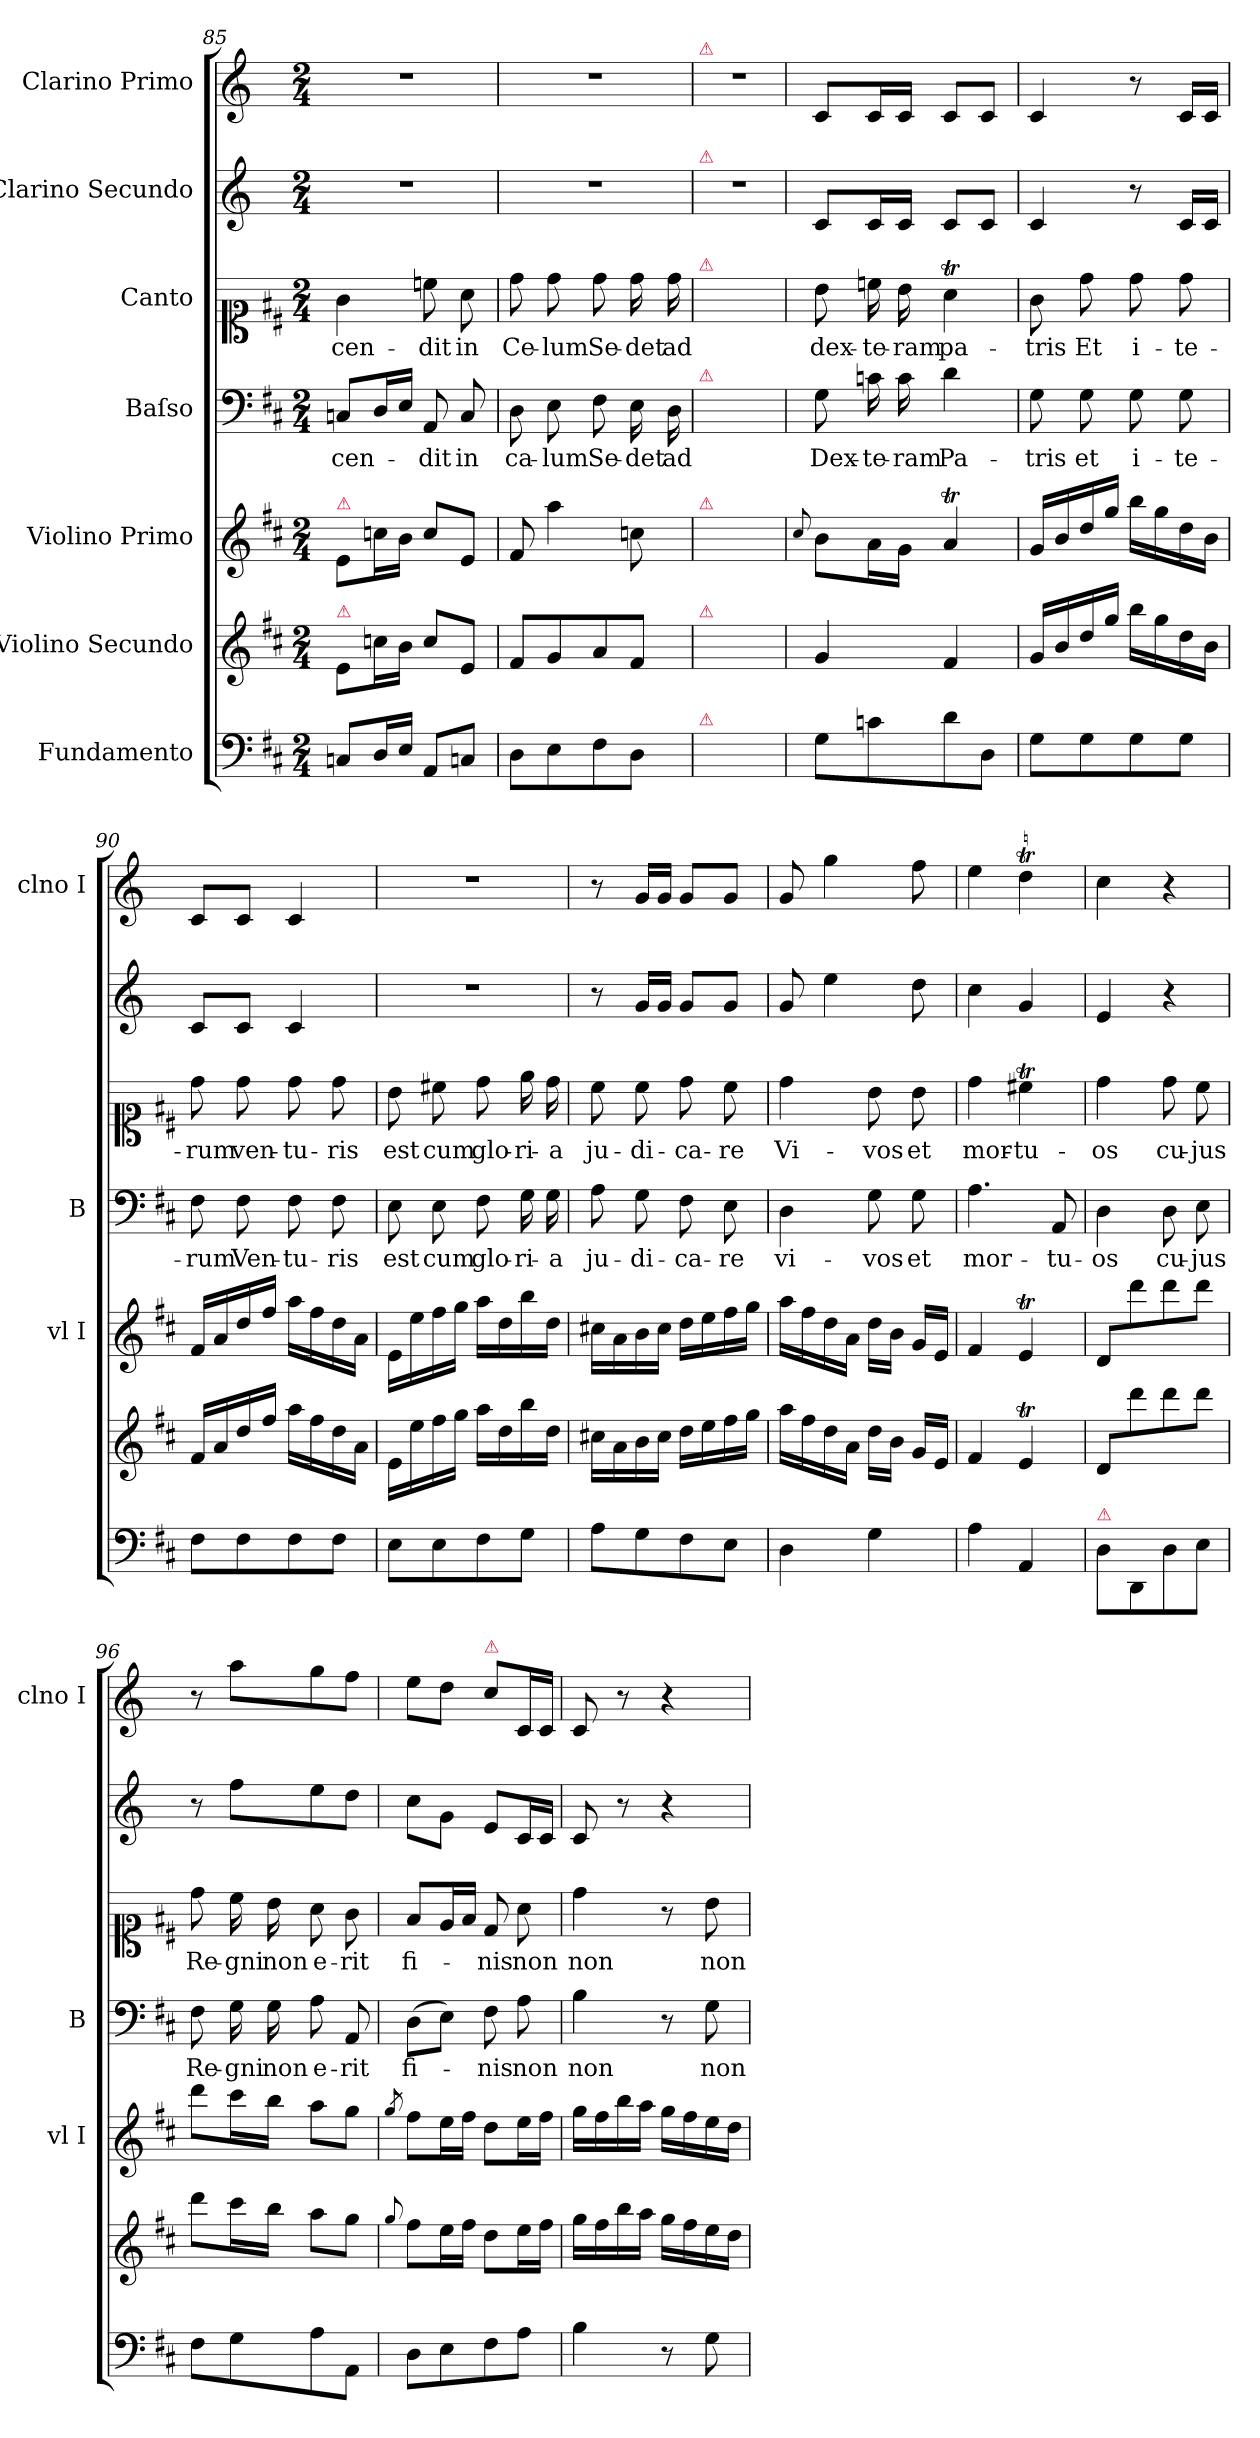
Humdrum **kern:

**kern	**kern	**kern	**kern	**text	**kern	**text	**kern	**kern
*part7	*part6	*part5	*part4	*part4	*part3	*part3	*part2	*part1
*staff7	*staff6	*staff5	*staff4	*staff4	*staff3	*staff3	*staff2	*staff1
*I"Fundamento	*I"Violino Secundo	*I"Violino Primo	*I"Baſso	*	*I"Canto	*	*I"Clarino Secundo	*I"Clarino Primo
*	*	*I'vl I	*I'B	*	*	*	*	*I'clno I
*clefF4	*clefG2	*clefG2	*clefF4	*	*clefC1	*	*clefG2	*clefG2
*	*	*	*	*	*	*	*ITrd-1c-2	*ITrd-1c-2
*k[f#c#]	*k[f#c#]	*k[f#c#]	*k[f#c#]	*	*k[f#c#]	*	*k[f#c#]	*k[f#c#]
*M2/4	*M2/4	*M2/4	*M2/4	*	*M2/4	*	*M2/4	*M2/4
=85	=85	=85	=85	=85	=85	=85	=85	=85
!	!	!LO:TX:a:color=crimson:t=⚠	!	!	!	!	!	!
!	!LO:TX:a:color=crimson:t=⚠	!	!	!	!	!	!	!
8Cn/L	8e/L	8e/L	8Cn/L	-cen-	4g\	-cen-	2r	2r
16D/L	16ccn\L	16ccn\L	16D/L	.	.	.	.	.
16E/JJ	16b\JJ	16b\JJ	16E/JJ	.	.	.	.	.
8AA/L	8cc\L	8cc\L	8AA/	-dit	8ccn\	-dit	.	.
8Cn/J	8e/J	8e/J	8C/	in	8a\	in	.	.
=86	=86	=86	=86	=86	=86	=86	=86	=86
8D\L	8f#/L	8f#/	8D\	ca-	8dd\	Ce-	2r	2r
8E\	8g/	4aa\	8E\	-lum	8dd\	-lum	.	.
8F#\	8a/	.	8F#\	Se-	8dd\	Se-	.	.
8D\J	8f#/J	8ccn\	16E\	-det	16dd\	-det	.	.
.	.	.	16D\	ad	16dd\	ad	.	.
=87	=87	=87	=87	=87	=87	=87	=87	=87
!	!	!	!	!	!	!	!	!LO:TX:a:color=crimson:t=⚠
!	!	!	!	!	!	!	!LO:TX:a:color=crimson:t=⚠	!
!	!	!	!	!	!LO:TX:a:color=crimson:t=⚠	!	!	!
!	!	!	!LO:TX:a:color=crimson:t=⚠	!	!	!	!	!
!	!	!LO:TX:a:color=crimson:t=⚠	!	!	!	!	!	!
!	!LO:TX:a:color=crimson:t=⚠	!	!	!	!	!	!	!
!LO:TX:a:color=crimson:t=⚠	!	!	!	!	!	!	!	!
2ryy	2ryy	2ryy	2ryy	.	2ryy	.	2r	2r
=88	=88	=88	=88	=88	=88	=88	=88	=88
.	.	8qqcc#/	.	.	.	.	.	.
8G\L	4g/	8b\L	8G\	Dex-	8b\	dex-	8d/L	8d/L
8cn\	.	16a\L	16cn\	-te-	16ccn\	-te-	16d/L	16d/L
.	.	16g\JJ	16c\	-ram	16b\	-ram	16d/JJ	16d/JJ
8d\	4f#/	4aT/	4d\	Pa-	4aT\	pa-	8d/L	8d/L
8D\J	.	.	.	.	.	.	8d/J	8d/J
=89	=89	=89	=89	=89	=89	=89	=89	=89
8G\L	16g/LL	16g/LL	8G\	-tris	8g\	-tris	4d/	4d/
.	16b/	16b/	.	.	.	.	.	.
8G\	16dd/	16dd/	8G\	et	8dd\	Et	.	.
.	16gg/JJ	16gg/JJ	.	.	.	.	.	.
8G\	16bb\LL	16bb\LL	8G\	i-	8dd\	i-	8r	8r
.	16gg\	16gg\	.	.	.	.	.	.
8G\J	16dd\	16dd\	8G\	-te-	8dd\	-te-	16d/LL	16d/LL
.	16b\JJ	16b\JJ	.	.	.	.	16d/JJ	16d/JJ
=90	=90	=90	=90	=90	=90	=90	=90	=90
8F#\L	16f#/LL	16f#/LL	8F#\	-rum	8dd\	-rum	8d/L	8d/L
.	16a/	16a/	.	.	.	.	.	.
8F#\	16dd/	16dd/	8F#\	Ven-	8dd\	ven-	8d/J	8d/J
.	16ff#/JJ	16ff#/JJ	.	.	.	.	.	.
8F#\	16aa\LL	16aa\LL	8F#\	-tu-	8dd\	-tu-	4d/	4d/
.	16ff#\	16ff#\	.	.	.	.	.	.
8F#\J	16dd\	16dd\	8F#\	-ris	8dd\	-ris	.	.
.	16a\JJ	16a\JJ	.	.	.	.	.	.
=91	=91	=91	=91	=91	=91	=91	=91	=91
8E\L	16e/LL	16e/LL	8E\	est	8b\	est	2r	2r
.	16ee\	16ee\	.	.	.	.	.	.
8E\	16ff#\	16ff#\	8E\	cum	8cc#X\	cum	.	.
.	16gg\JJ	16gg\JJ	.	.	.	.	.	.
8F#\	16aa\LL	16aa\LL	8F#\	glo-	8dd\	glo-	.	.
.	16dd\	16dd\	.	.	.	.	.	.
8G\J	16bb\	16bb\	16G\	-ri-	16ee\	-ri-	.	.
.	16dd\JJ	16dd\JJ	16G\	-a	16dd\	-a	.	.
=92	=92	=92	=92	=92	=92	=92	=92	=92
8A\L	16cc#X\LL	16cc#X\LL	8A\	ju-	8cc#\	ju-	8r	8r
.	16a\	16a\	.	.	.	.	.	.
8G\	16b\	16b\	8G\	-di-	8cc#\	-di-	16a/LL	16a/LL
.	16cc#\JJ	16cc#\JJ	.	.	.	.	16a/JJ	16a/JJ
8F#\	16dd\LL	16dd\LL	8F#\	-ca-	8dd\	-ca-	8a/L	8a/L
.	16ee\	16ee\	.	.	.	.	.	.
8E\J	16ff#\	16ff#\	8E\	-re	8cc#\	-re	8a/J	8a/J
.	16gg\JJ	16gg\JJ	.	.	.	.	.	.
=93	=93	=93	=93	=93	=93	=93	=93	=93
4D\	16aa\LL	16aa\LL	4D\	vi-	4dd\	Vi-	8a/	8a/
.	16ff#\	16ff#\	.	.	.	.	.	.
.	16dd\	16dd\	.	.	.	.	4ff#\	4aa\
.	16a\JJ	16a\JJ	.	.	.	.	.	.
4G\	16dd\LL	16dd\LL	8G\	-vos	8b\	-vos	.	.
.	16b\JJ	16b\JJ	.	.	.	.	.	.
.	16g/LL	16g/LL	8G\	et	8b\	et	8ee\	8gg\
.	16e/JJ	16e/JJ	.	.	.	.	.	.
=94	=94	=94	=94	=94	=94	=94	=94	=94
4A\	4f#/	4f#/	4.A\	mor-	4dd\	mor-	4dd\	4ff#\
4AA/	4eT/	4eT/	.	.	4cc#Xt\	-tu-	4a/	4eet\
.	.	.	8AA/	-tu-	.	.	.	.
=95	=95	=95	=95	=95	=95	=95	=95	=95
!LO:TX:a:color=crimson:t=⚠	!	!	!	!	!	!	!	!
8D\L	8d/L	8d/L	4D\	-os	4dd\	-os	4f#/	4dd\
8DD/	8ddd\	8ddd\	.	.	.	.	.	.
8D\	8ddd\	8ddd\	8D\	cu-	8dd\	cu-	4r	4r
8E\J	8ddd\J	8ddd\J	8E\	-jus	8cc#\	-jus	.	.
=96	=96	=96	=96	=96	=96	=96	=96	=96
8F#\L	8ddd\L	8ddd\L	8F#\	Re-	8dd\	Re-	8r	8r
8G\	16ccc#\L	16ccc#\L	16G\	-gni	16cc#\	-gni	8gg\L	8bb\L
.	16bb\JJ	16bb\JJ	16G\	non	16b\	non	.	.
8A\	8aa\L	8aa\L	8A\	e-	8a\	e-	8ff#\	8aa\
8AA/J	8gg\J	8gg\J	8AA/	-rit	8g\	-rit	8ee\J	8gg\J
=97	=97	=97	=97	=97	=97	=97	=97	=97
.	8qqgg/	8qgg/	.	.	.	.	.	.
8D\L	8ff#\L	8ff#\L	(8D\L	fi-	8f#/L	fi-	8dd\L	8ff#\L
8E\	16ee\L	16ee\L	8E\J)	.	16e/L	.	8a\J	8ee\J
.	16ff#\JJ	16ff#\JJ	.	.	16f#/JJ	.	.	.
!	!	!	!	!	!	!	!	!LO:TX:a:color=crimson:t=⚠
8F#\	8dd\L	8dd\L	8F#\	-nis	8d/	-nis	8f#/L	8dd\L
8A\J	16ee\L	16ee\L	8A\	non	8a\	non	16d/L	16d/L
.	16ff#\JJ	16ff#\JJ	.	.	.	.	16d/JJ	16d/JJ
=98	=98	=98	=98	=98	=98	=98	=98	=98
4B\	16gg\LL	16gg\LL	4B\	non	4dd\	non	8d/	8d/
.	16ff#\	16ff#\	.	.	.	.	.	.
.	16bb\	16bb\	.	.	.	.	8r	8r
.	16aa\JJ	16aa\JJ	.	.	.	.	.	.
8r	16gg\LL	16gg\LL	8r	.	8r	.	4r	4r
.	16ff#\	16ff#\	.	.	.	.	.	.
8G\	16ee\	16ee\	8G\	non	8b\	non	.	.
.	16dd\JJ	16dd\JJ	.	.	.	.	.	.
=	=	=	=	=	=	=	=	=
*-	*-	*-	*-	*-	*-	*-	*-	*-
